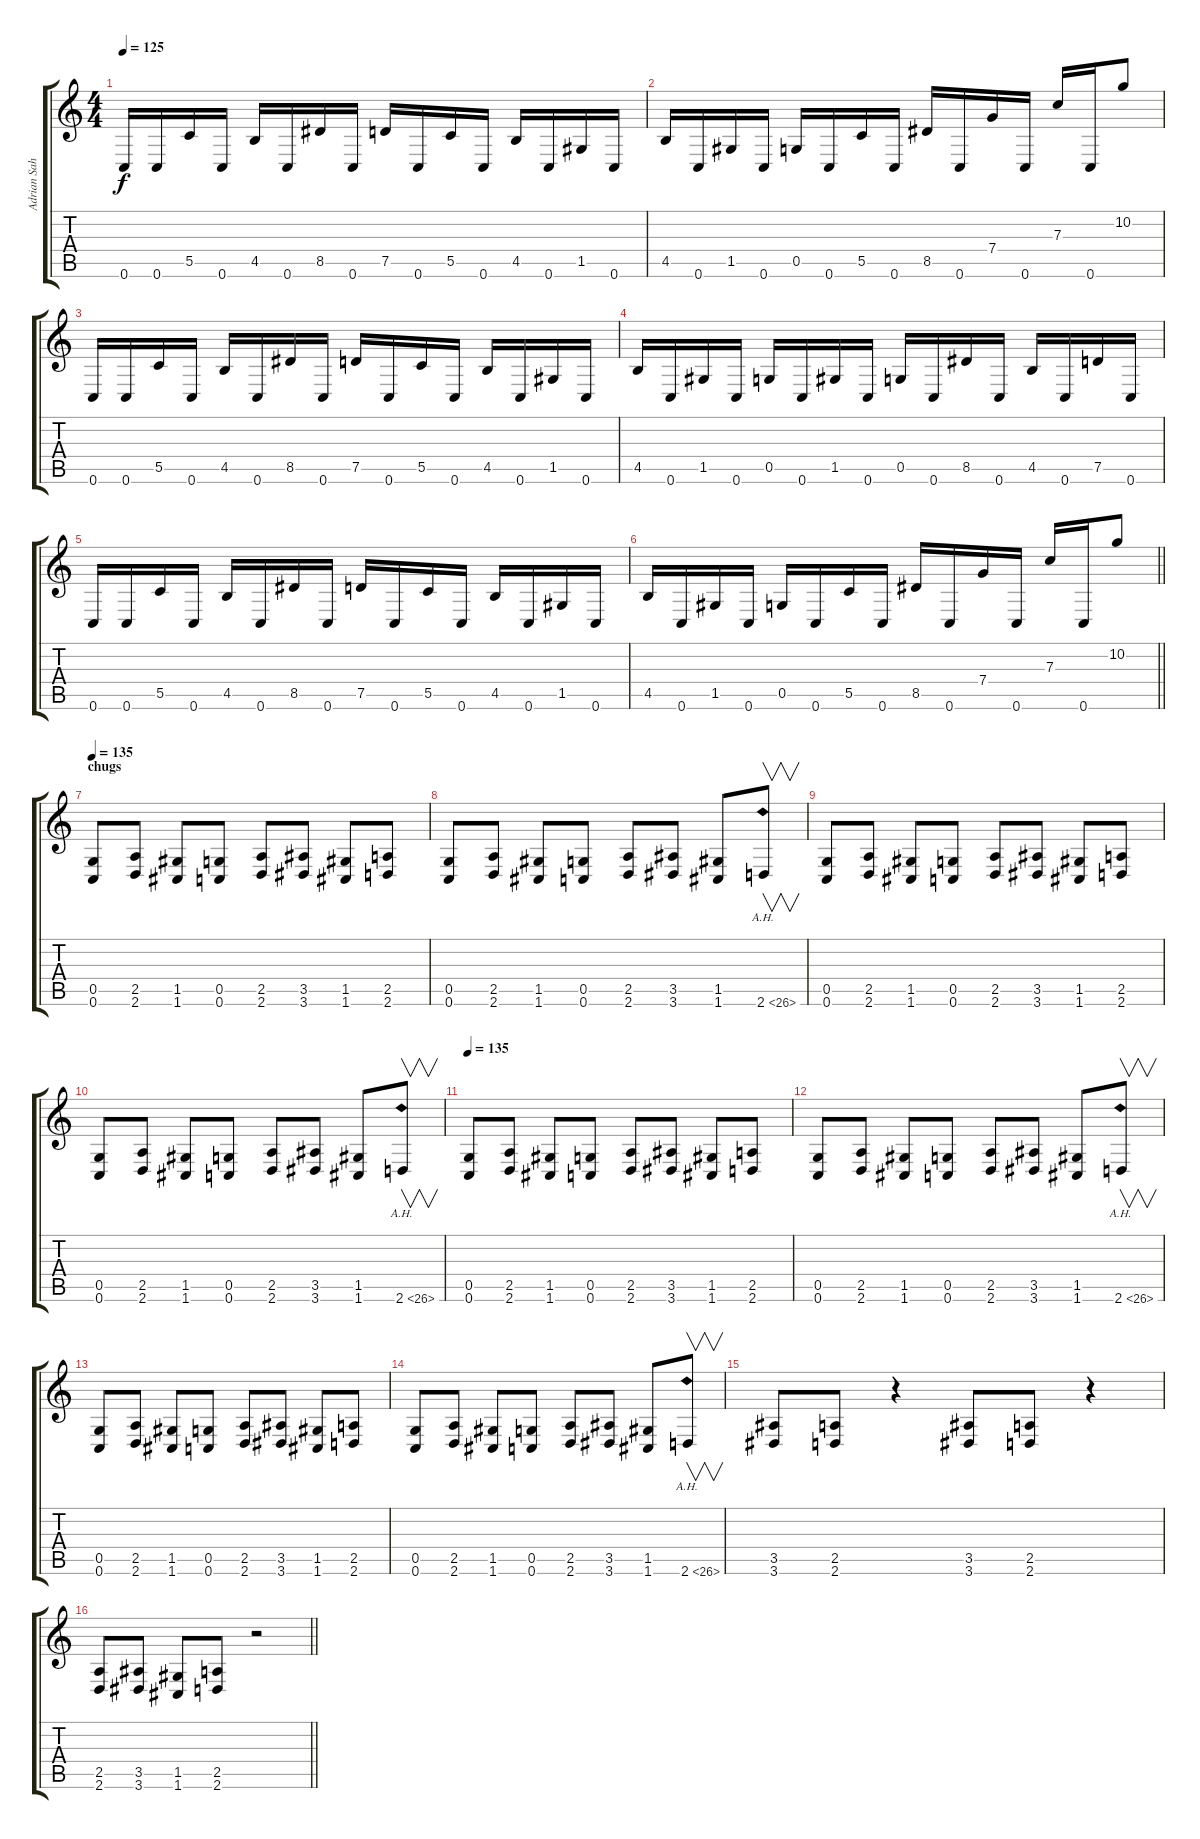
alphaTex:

\track ("Adrian Sahid" "Adrian Sah") {instrument overdrivenguitar}
\staff {score tabs}
\tuning (D4 A3 F3 C3 G2 C2) {hide}
\ts (4 4)
\tempo 125
\clef g2
\ks c
0.6.16{dy f} 0.6.16 5.5.16 0.6.16 4.5.16 0.6.16 8.5.16 0.6.16 7.5.16 0.6.16 5.5.16 0.6.16 4.5.16 0.6.16 1.5.16 0.6.16 |
4.5.16 0.6.16 1.5.16 0.6.16 0.5.16 0.6.16 5.5.16 0.6.16 8.5.16 0.6.16 7.4.16 0.6.16 7.3.16 0.6.16 10.2.8 |
0.6.16 0.6.16 5.5.16 0.6.16 4.5.16 0.6.16 8.5.16 0.6.16 7.5.16 0.6.16 5.5.16 0.6.16 4.5.16 0.6.16 1.5.16 0.6.16 |
4.5.16 0.6.16 1.5.16 0.6.16 0.5.16 0.6.16 1.5.16 0.6.16 0.5.16 0.6.16 8.5.16 0.6.16 4.5.16 0.6.16 7.5.16 0.6.16 |
0.6.16 0.6.16 5.5.16 0.6.16 4.5.16 0.6.16 8.5.16 0.6.16 7.5.16 0.6.16 5.5.16 0.6.16 4.5.16 0.6.16 1.5.16 0.6.16 |
\barLineRight lightlight
4.5.16 0.6.16 1.5.16 0.6.16 0.5.16 0.6.16 5.5.16 0.6.16 8.5.16 0.6.16 7.4.16 0.6.16 7.3.16 0.6.16 10.2.8 |
\section ("" "chugs")
\tempo 135
(0.5 0.6).8 (2.5 2.6).8 (1.5 1.6).8 (0.5 0.6).8 (2.5 2.6).8 (3.5 3.6).8 (1.5 1.6).8 (2.5 2.6).8 |
(0.5 0.6).8 (2.5 2.6).8 (1.5 1.6).8 (0.5 0.6).8 (2.5 2.6).8 (3.5 3.6).8 (1.5 1.6).8 2.6{ah 24}.8{v} |
(0.5 0.6).8 (2.5 2.6).8 (1.5 1.6).8 (0.5 0.6).8 (2.5 2.6).8 (3.5 3.6).8 (1.5 1.6).8 (2.5 2.6).8 |
(0.5 0.6).8 (2.5 2.6).8 (1.5 1.6).8 (0.5 0.6).8 (2.5 2.6).8 (3.5 3.6).8 (1.5 1.6).8 2.6{ah 24}.8{v} |
\tempo 135
(0.5 0.6).8 (2.5 2.6).8 (1.5 1.6).8 (0.5 0.6).8 (2.5 2.6).8 (3.5 3.6).8 (1.5 1.6).8 (2.5 2.6).8 |
(0.5 0.6).8 (2.5 2.6).8 (1.5 1.6).8 (0.5 0.6).8 (2.5 2.6).8 (3.5 3.6).8 (1.5 1.6).8 2.6{ah 24}.8{v} |
(0.5 0.6).8 (2.5 2.6).8 (1.5 1.6).8 (0.5 0.6).8 (2.5 2.6).8 (3.5 3.6).8 (1.5 1.6).8 (2.5 2.6).8 |
(0.5 0.6).8 (2.5 2.6).8 (1.5 1.6).8 (0.5 0.6).8 (2.5 2.6).8 (3.5 3.6).8 (1.5 1.6).8 2.6{ah 24}.8{v} |
(3.5 3.6).8 (2.5 2.6).8 r.4 (3.5 3.6).8 (2.5 2.6).8 r.4 |
\barLineRight lightlight
(2.5 2.6).8 (3.5 3.6).8 (1.5 1.6).8 (2.5 2.6).8 r.2
